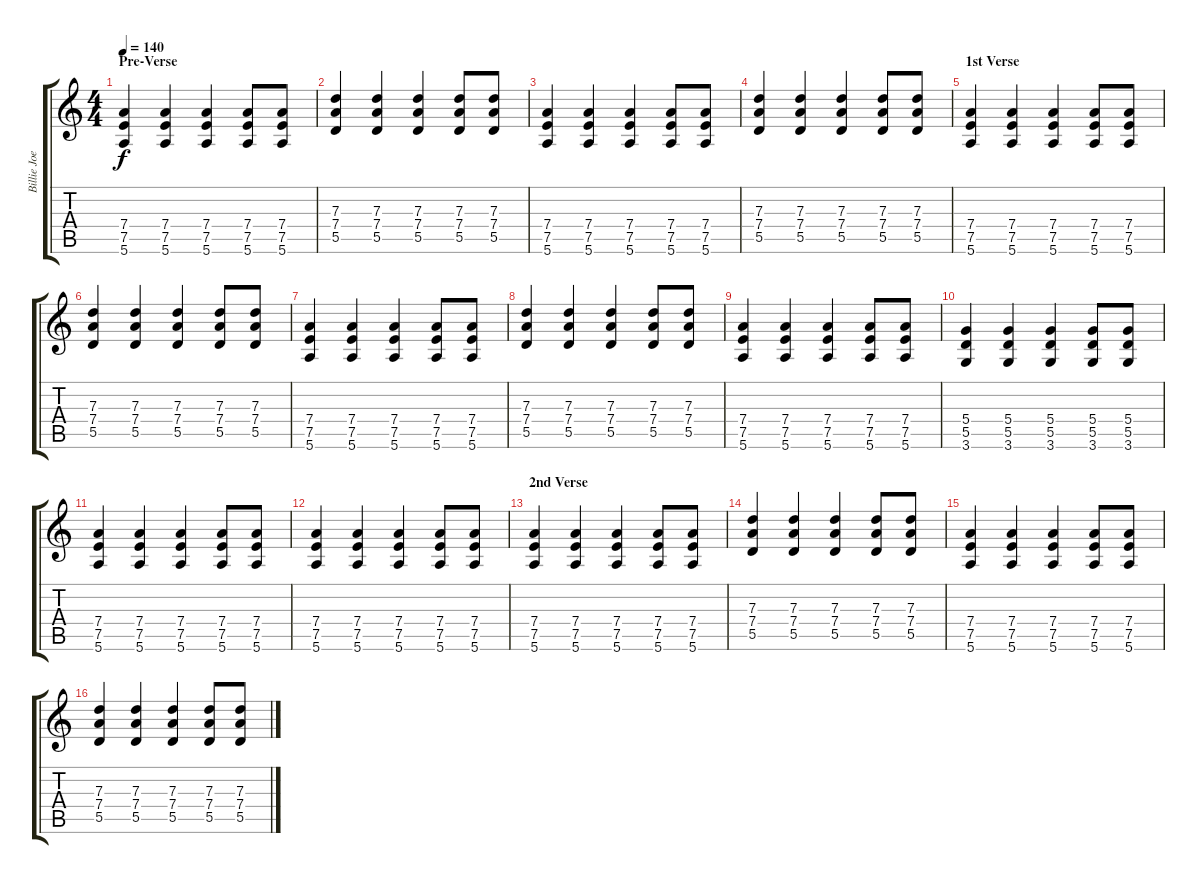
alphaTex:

\track ("Billie Joe Armstrong (Guitar Double)" "Billie Joe") {instrument distortionguitar}
\staff {score tabs}
\tuning (E4 B3 G3 D3 A2 E2) {hide}
\ts (4 4)
\section ("" "Pre-Verse")
\tempo 140
\clef g2
\ks c
(7.4 7.5 5.6).4{dy f} (7.4 7.5 5.6).4 (7.4 7.5 5.6).4 (7.4 7.5 5.6).8 (7.4 7.5 5.6).8 |
(7.3 7.4 5.5).4 (7.3 7.4 5.5).4 (7.3 7.4 5.5).4 (7.3 7.4 5.5).8 (7.3 7.4 5.5).8 |
(7.4 7.5 5.6).4 (7.4 7.5 5.6).4 (7.4 7.5 5.6).4 (7.4 7.5 5.6).8 (7.4 7.5 5.6).8 |
(7.3 7.4 5.5).4 (7.3 7.4 5.5).4 (7.3 7.4 5.5).4 (7.3 7.4 5.5).8 (7.3 7.4 5.5).8 |
\section ("" "1st Verse")
(7.4 7.5 5.6).4 (7.4 7.5 5.6).4 (7.4 7.5 5.6).4 (7.4 7.5 5.6).8 (7.4 7.5 5.6).8 |
(7.3 7.4 5.5).4 (7.3 7.4 5.5).4 (7.3 7.4 5.5).4 (7.3 7.4 5.5).8 (7.3 7.4 5.5).8 |
(7.4 7.5 5.6).4 (7.4 7.5 5.6).4 (7.4 7.5 5.6).4 (7.4 7.5 5.6).8 (7.4 7.5 5.6).8 |
(7.3 7.4 5.5).4 (7.3 7.4 5.5).4 (7.3 7.4 5.5).4 (7.3 7.4 5.5).8 (7.3 7.4 5.5).8 |
(7.4 7.5 5.6).4 (7.4 7.5 5.6).4 (7.4 7.5 5.6).4 (7.4 7.5 5.6).8 (7.4 7.5 5.6).8 |
(5.4 5.5 3.6).4 (5.4 5.5 3.6).4 (5.4 5.5 3.6).4 (5.4 5.5 3.6).8 (5.4 5.5 3.6).8 |
(7.4 7.5 5.6).4 (7.4 7.5 5.6).4 (7.4 7.5 5.6).4 (7.4 7.5 5.6).8 (7.4 7.5 5.6).8 |
(7.4 7.5 5.6).4 (7.4 7.5 5.6).4 (7.4 7.5 5.6).4 (7.4 7.5 5.6).8 (7.4 7.5 5.6).8 |
\section ("" "2nd Verse")
(7.4 7.5 5.6).4 (7.4 7.5 5.6).4 (7.4 7.5 5.6).4 (7.4 7.5 5.6).8 (7.4 7.5 5.6).8 |
(7.3 7.4 5.5).4 (7.3 7.4 5.5).4 (7.3 7.4 5.5).4 (7.3 7.4 5.5).8 (7.3 7.4 5.5).8 |
(7.4 7.5 5.6).4 (7.4 7.5 5.6).4 (7.4 7.5 5.6).4 (7.4 7.5 5.6).8 (7.4 7.5 5.6).8 |
(7.3 7.4 5.5).4 (7.3 7.4 5.5).4 (7.3 7.4 5.5).4 (7.3 7.4 5.5).8 (7.3 7.4 5.5).8
